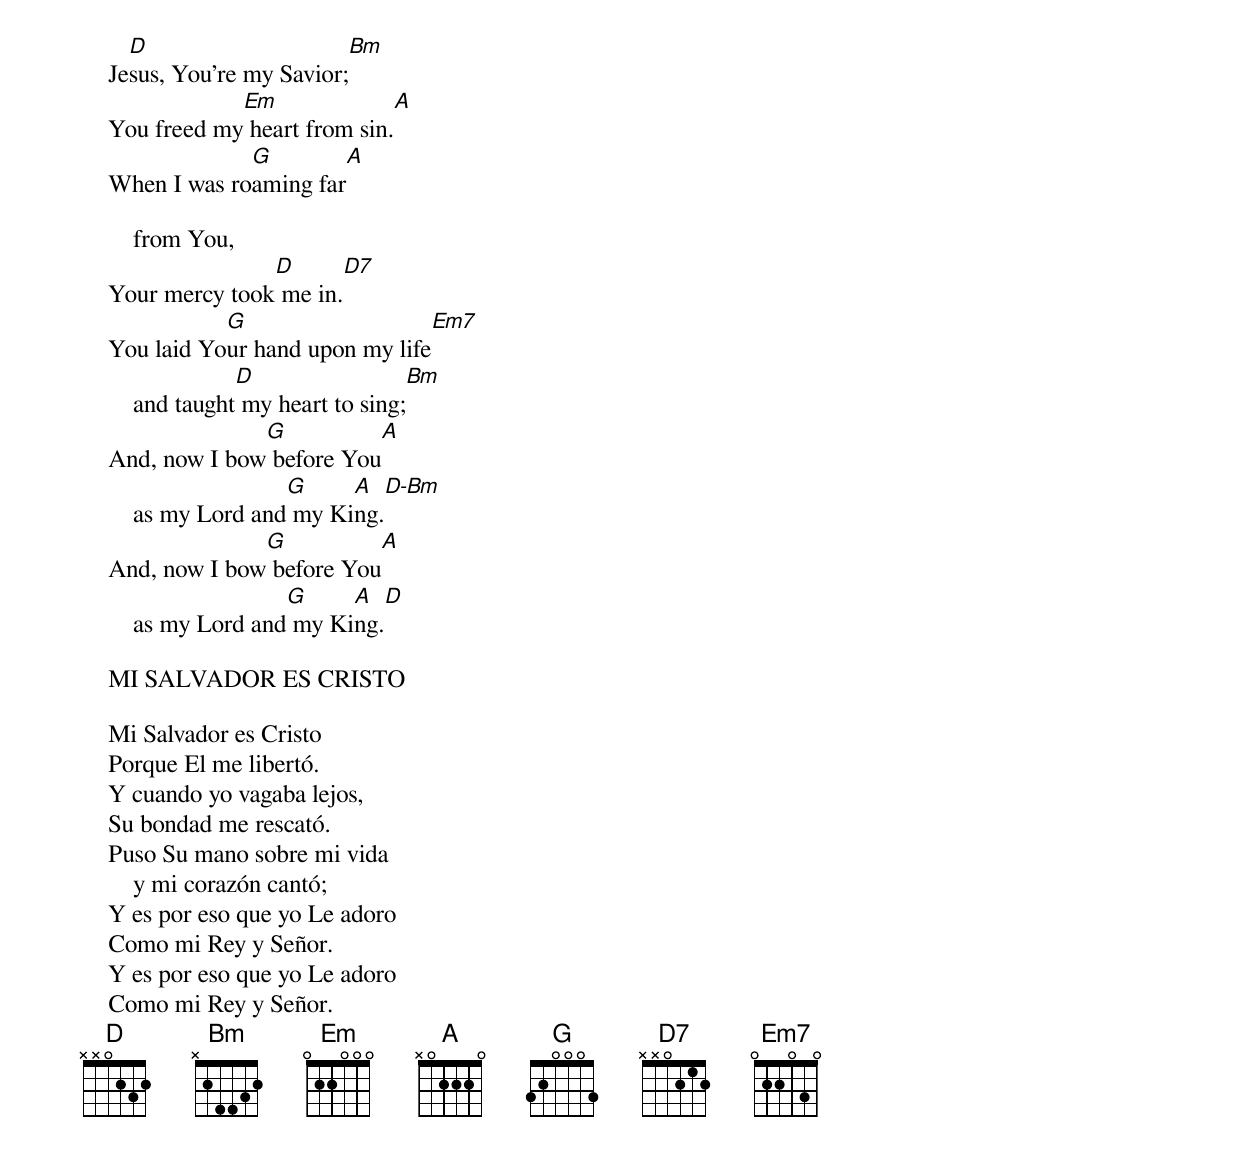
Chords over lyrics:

      D                                  Bm
    Jesus, You’re my Savior;
                Em                                   A
    You freed my heart from sin.
                 G                            A
    When I was roaming far

        from You,
                   D                         D7
    Your mercy took me in.
               G                                Em7
    You laid Your hand upon my life
                  D                                  Bm
        and taught my heart to sing;
                  G                        A
    And, now I bow before You
                      G     A                 D-Bm
        as my Lord and my King.
                  G                        A
    And, now I bow before You
                      G     A                D
        as my Lord and my King.

    MI SALVADOR ES CRISTO

    Mi Salvador es Cristo
    Porque El me libertó.
    Y cuando yo vagaba lejos,
    Su bondad me rescató.
    Puso Su mano sobre mi vida
        y mi corazón cantó;
    Y es por eso que yo Le adoro
    Como mi Rey y Señor.
    Y es por eso que yo Le adoro
    Como mi Rey y Señor.
